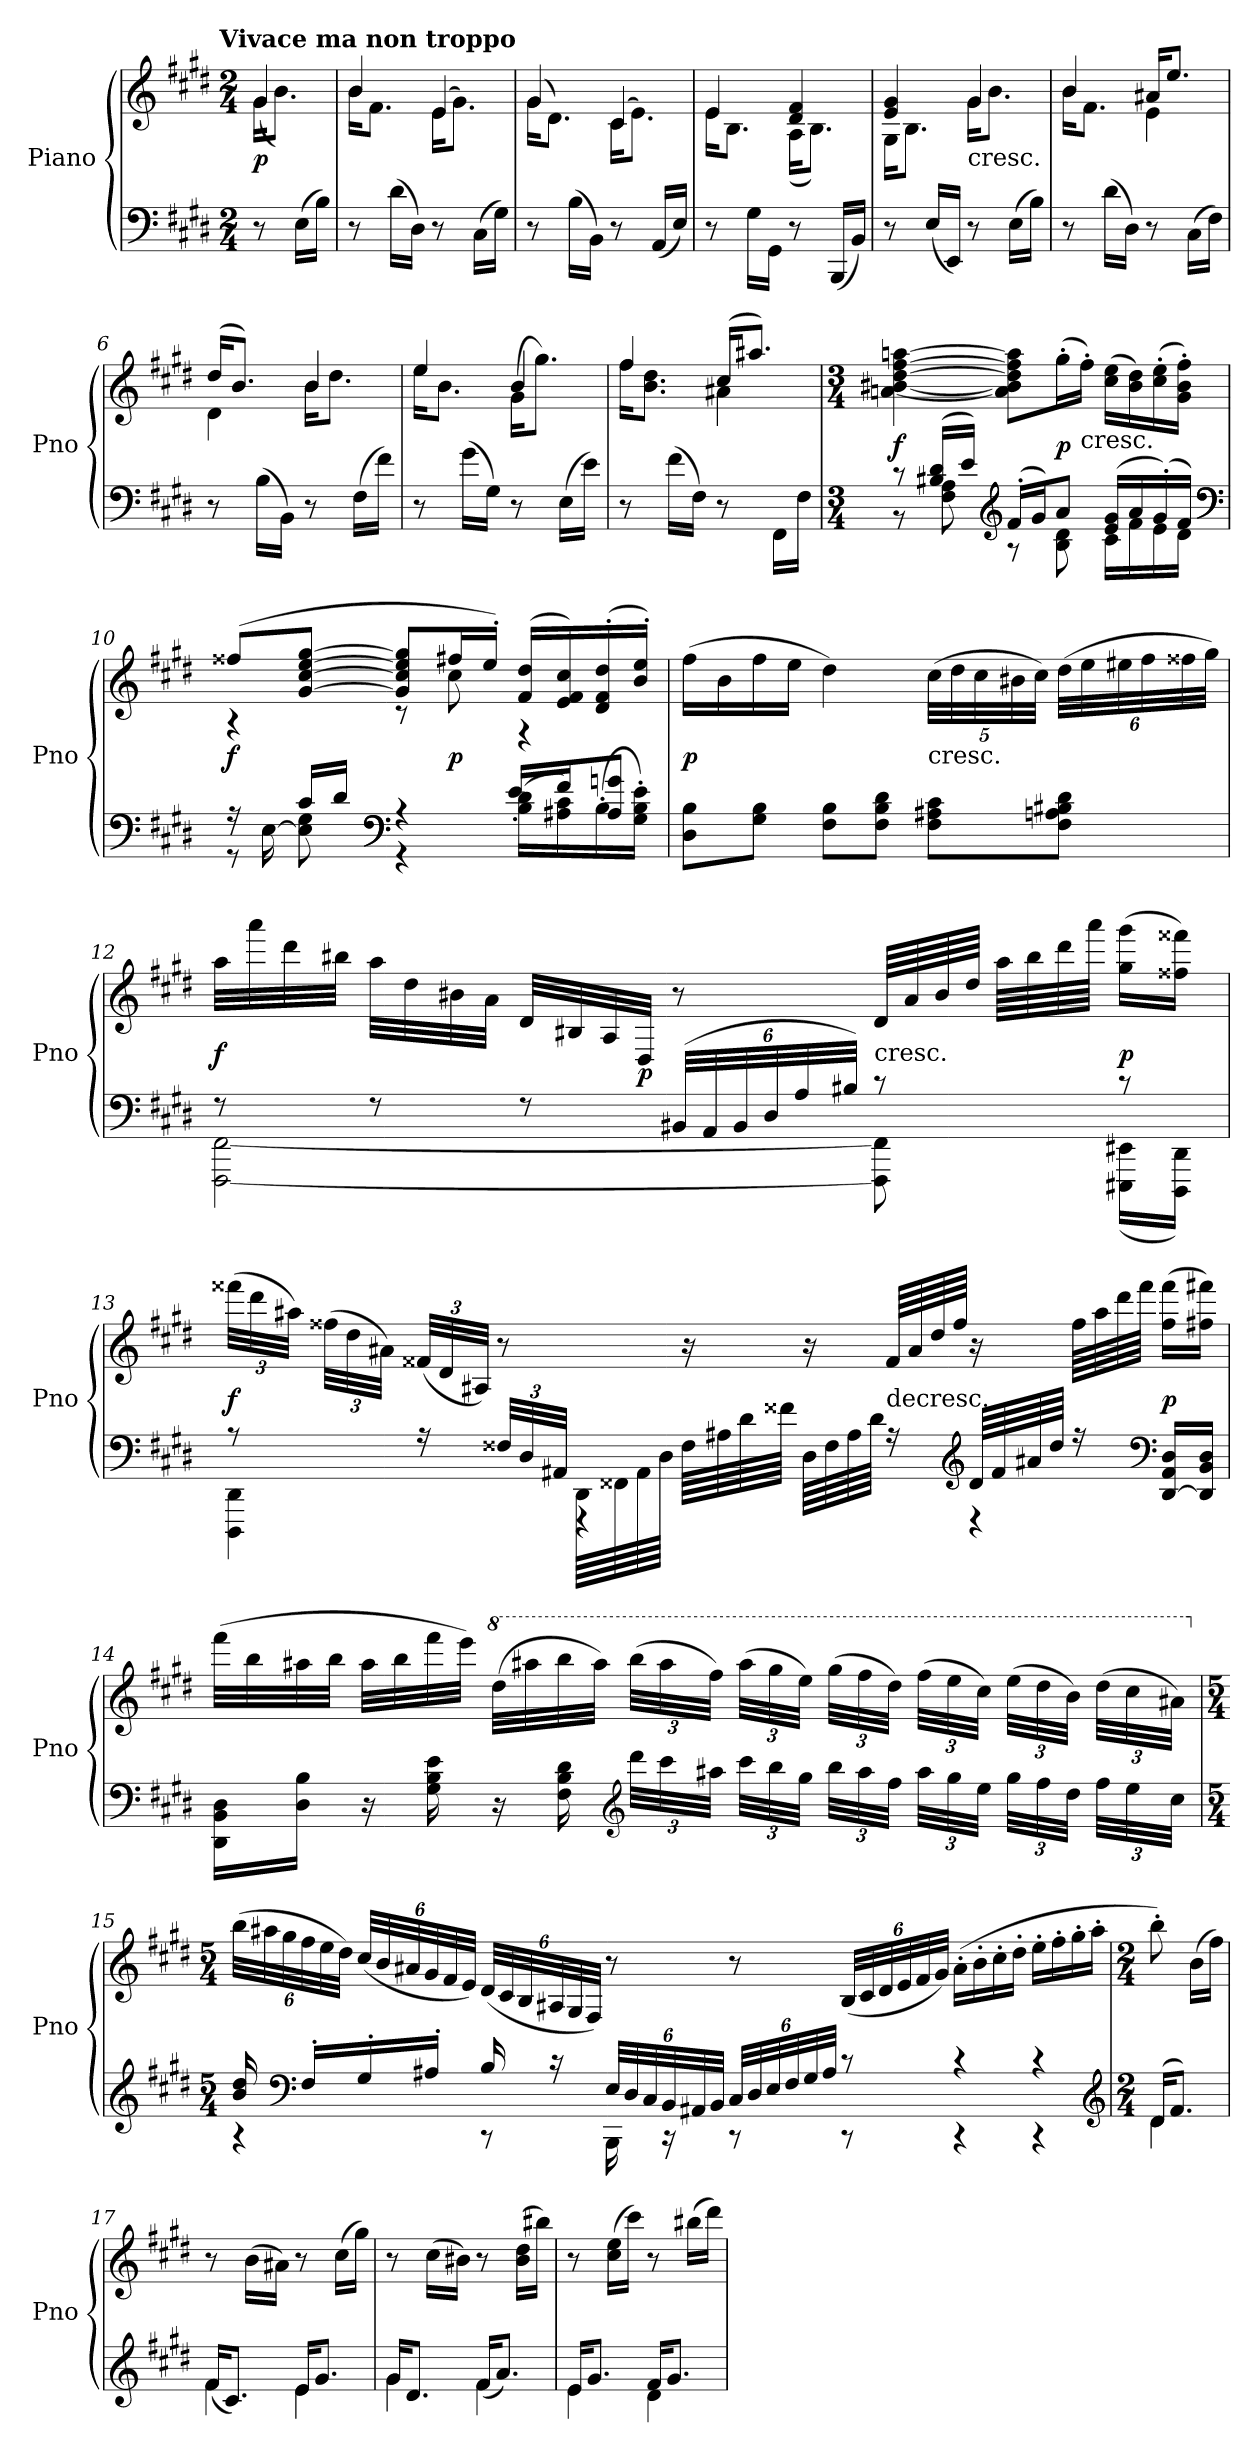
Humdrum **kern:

**kern	**kern	**dynam
*part1	*part1	*part1
*staff2	*staff1	*staff1/2
*I"Piano	*	*
*I'Pno	*	*
*clefF4	*clefG2	*
*k[f#c#g#d#]	*k[f#c#g#d#]	*
*E:	*E:	*
!!LO:TX:omd:t=Vivace ma non troppo
*M2/4	*M2/4	*
*MM152	*MM152	*
=	=	=
*	*^	*
8r	16g#\KL	(4g#/	p
.	8.b\J)	.	.
(16E\LL	.	.	.
16B\JJ)	.	.	.
=1	=1	=1	=1
8r	4b/	16b\KL	.
.	.	8.f#\J	.
(16d#\LL	.	.	.
16D#\JJ)	.	.	.
8r	(4e/	16e\KL	.
.	.	8.g#\J)	.
(16C#\LL	.	.	.
16G#\JJ)	.	.	.
=2	=2	=2	=2
8r	(4g#/	16g#\KL	.
.	.	8.d#\J)	.
(16B\LL	.	.	.
16BB\JJ)	.	.	.
8r	(4c#/	16c#\KL	.
.	.	8.e\J)	.
(16AA/LL	.	.	.
16E/JJ)	.	.	.
=3	=3	=3	=3
8r	4e/	16e\KL	.
.	.	8.B\J	.
16G#\LL	.	.	.
16GG#\JJ	.	.	.
8r	4d#/ 4f#/	(16A\KL	.
.	.	8.B\J)	.
(16BBB/LL	.	.	.
16BB/JJ)	.	.	.
=4	=4	=4	=4
8r	4e/ 4g#/	16G#\KL	.
.	.	8.B\J	.
(16E/LL	.	.	.
16EE/JJ)	.	.	.
!	!LO:TX:c:t=cresc.	!	!
8r	4g#/	16g#\KL	.
.	.	8.b\J	.
(16E\LL	.	.	.
16B\JJ)	.	.	.
=5	=5	=5	=5
8r	4b/	16b\KL	.
.	.	8.f#\J	.
(16d#\LL	.	.	.
16D#\JJ)	.	.	.
8r	16a#X/KL	4e\	.
.	8.ee/J	.	.
(16C#\LL	.	.	.
16F#\JJ)	.	.	.
=6	=6	=6	=6
8r	(16dd#/KL	4d#\	.
.	8.b/J)	.	.
(16B\LL	.	.	.
16BB\JJ)	.	.	.
8r	4b/	16b\KL	.
.	.	8.dd#\J	.
(16F#\LL	.	.	.
16f#\JJ)	.	.	.
=7	=7	=7	=7
8r	16ee\KL	4ee/	.
.	8.b\J	.	.
(16g#\LL	.	.	.
16G#\JJ)	.	.	.
8r	(16g#\KL	4b/	.
.	8.gg#\J)	.	.
(16E\LL	.	.	.
16e\JJ)	.	.	.
=8	=8	=8	=8
8r	4ff#/	16ff#\KL	.
.	.	8.b\ 8.dd#\J	.
(16f#\LL	.	.	.
16F#\JJ)	.	.	.
8r	(16cc#/KL	4a#X\	.
.	8.aa#X/J)	.	.
16FF#\LL	.	.	.
16F#\JJ	.	.	.
*	*v	*v	*
=9	=9	=9
*M3/4	*M3/4	*
*	*MM50	*
*^	*	*
8r	8r	[4an\ [4b#X\ [4dd#\ [4ff#\ [4aan\	f
(16B#X/ 16d#/LL	8F#\ 8A\	.	.
16e/JJ)	.	.	.
*clefG2	*	*	*
(16f#'/LL	8r	8a]\ 8b#]\ 8dd#]\ 8ff#]\ 8aa]\L	.
16g#/J)	.	.	.
8a/J	8B#\ 8d#\	(16gg#'\L	p
!	!	!LO:TX:c:t=cresc.	!
.	.	16ff#'\JJ)	.
(16e/ 16g#/LL	16c#\LL	(16cc#\ 16ee\LL	.
16a/	16f#\	16b#\ 16dd#\)	.
(16g#'/)	16e\	(16cc#'\ 16ee'\	.
16f#/JJ)	16d#\JJ	16g#'\ 16b#'\ 16ff#'\JJ)	.
*clefF4	*	*	*
=10	=10	=10	=10
*	*	*^	*
16r	8r	(8ff##X/L	4r	f
[16E\	.	.	.	.
8E]\ 8G#\	16c#/LL	[8g#/ [8cc#/ [8ee/ [8gg#/J	.	.
.	16d#/JJ	.	.	.
*clefF4	*	*	*	*
4r	4r	8g#]/ 8cc#]/ 8ee]/ 8gg#]/L	8r	.
.	.	16ff#X/L	8cc#\	p
.	.	16ee'/JJ)	.	.
(16B\ 16d#\LL	16e'/LL	(16f#/ 16dd#/LL	4r	.
16A#X\ 16c#\)	16f#/J	16e/ 16f#/ 16cc#/)	.	.
(16B'\	8A#/ 8gn/J	(16d#'/ 16f#'/ 16dd#'/	.	.
16G#'\ 16B'\ 16e'\JJ)	.	16b'/ 16ee'/JJ)	.	.
*v	*v	*	*	*
*	*v	*v	*
=11	=11	=11
8D#\ 8B\L	(16ff#\LL	p
.	16b\	.
8G#\ 8B\J	16ff#\	.
.	16ee\JJ	.
8F#\ 8B\L	4dd#\)	.
8F#\ 8B\ 8d#\J	.	.
!	!LO:TX:c:t=cresc.	!
8F#\ 8A#X\ 8c#\L	(40cc#\LLL	.
.	40dd#\	.
.	40cc#\	.
.	40b#X\	.
.	40cc#\JJJ)	.
8F#\ 8An\ 8B#X\ 8d#\J	(48dd#\LLL	.
.	48ee\	.
.	48ee#X\	.
.	48ff#\	.
.	48ff##X\	.
.	48gg#\JJJ)	.
=12	=12	=12
*^	*	*
8r	[2FFF#\ [2FF#\	32aa\LLL	f
.	.	32aaa\	.
.	.	32ddd#\	.
.	.	32bb#X\JJJ	.
8r	.	32aa\LLL	.
.	.	32dd#\	.
.	.	32b#X\	.
.	.	32a\JJJ	.
8r	.	32d#/LLL	.
.	.	32B#X/	.
.	.	32A/	.
.	.	32D#/JJJ	p
(48BB#X/LLL	.	8r	.
48AA/	.	.	.
48BB#/	.	.	.
48D#/	.	.	.
48A/	.	.	.
48B#X/JJJ)	.	.	.
!	!	!LO:TX:c:t=cresc.	!
8r	8FFF#]\ 8FF#]\	64d#/LLLL	.
.	.	64a/	.
.	.	64b#/	.
.	.	64dd#/JJJJ	.
.	.	64aa\LLLL	.
.	.	64bb#\	.
.	.	64ddd#\	.
.	.	64aaa\JJJJ	.
8r	(16EEE#X\ 16EE#X\LL	(16gg#\ 16ggg#\LL	p
.	16DDD#\ 16DD#\JJ)	16ff##X\ 16fff##X\JJ)	.
=13	=13	=13	=13
8r	4DDD#\ 4DD#\	(48fff##X\LLL	f
.	.	48ddd#\	.
.	.	48aa#X\JJJ)	.
.	.	(48ff##X\LLL	.
.	.	48dd#\	.
.	.	48a#X\JJJ)	.
16r	.	(48f##X/LLL	.
.	.	48d#/	.
.	.	48A#X/JJJ)	.
48F##X/LLL	.	8r	.
48D#/	.	.	.
48AA#X/JJJ	.	.	.
64DD#\LLLL	4r	.	.
64FF##X\	.	.	.
64AA#\	.	.	.
64D#\JJJJ	.	.	.
64F##\LLLL	.	16r	.
64A#X\	.	.	.
64d#\	.	.	.
64f##X\JJJJ	.	.	.
64D#\LLLL	.	16r	.
64F##\	.	.	.
64A#\	.	.	.
64d#\JJJJ	.	.	.
!	!	!LO:TX:c:t=decresc.	!
16r	.	64f##/LLLL	.
.	.	64a#/	.
.	.	64dd#/	.
.	.	64ff##/JJJJ	.
*clefG2	*	*	*
64d#/LLLL	4r	16r	.
64f##/	.	.	.
64a#X/	.	.	.
64dd#/JJJJ	.	.	.
16r	.	64ff##\LLLL	.
.	.	64aa#\	.
.	.	64ddd#\	.
.	.	64fff##\JJJJ	.
*clefF4	*	*	*
[16DD#/ 16AA#/ 16D#/LL	.	(16ff##\ 16fff##\LL	p
16DD#]/ 16BB/ 16D#/JJ	.	16ff#X\ 16fff#X\JJ)	.
*v	*v	*	*
=14	=14	=14
16DD#\ 16BB\ 16D#\LL	(32fff#\LLL	.
.	32bb\	.
16D#\ 16B\JJ	32aa#X\	.
.	32bb\JJJ	.
16r	32aa#\LLL	.
.	32bb\	.
16G#\ 16B\ 16e\	32fff#\	.
.	32eee\JJJ)	.
*	*8va	*
16r	(32ddd#\LLL	.
.	32aaa#X\	.
16F#\ 16B\ 16d#\	32bbb\	.
.	32aaa#\JJJ)	.
*clefG2	*	*
48ddd#\LLL	(48bbb\LLL	.
48ccc#\	48aaa#\	.
48aa#X\JJJ	48fff#\JJJ)	.
48ccc#\LLL	(48aaa#\LLL	.
48bb\	48ggg#\	.
48gg#\JJJ	48eee\JJJ)	.
48bb\LLL	(48ggg#\LLL	.
48aa#\	48fff#\	.
48ff#\JJJ	48ddd#\JJJ)	.
48aa#\LLL	(48fff#\LLL	.
48gg#\	48eee\	.
48ee\JJJ	48ccc#\JJJ)	.
48gg#\LLL	(48eee\LLL	.
48ff#\	48ddd#\	.
48dd#\JJJ	48bb\JJJ)	.
48ff#\LLL	(48ddd#\LLL	.
48ee\	48ccc#\	.
48cc#\JJJ	48aa#\JJJ)	.
=15	=15	=15
*M5/4	*M5/4	*
*^	*	*
*	*	*X8va	*
16b/ 16dd#/	4r	(48bb\LLL	.
.	.	48aa#X\	.
.	.	48gg#\	.
*clefF4	*	*	*
16F#'/LL	.	48ff#\	.
.	.	48ee\	.
.	.	48dd#\JJJ)	.
16G#'/	.	(48cc#/LLL	.
.	.	48b/	.
.	.	48a#X/	.
16A#X'/JJ	.	48g#/	.
.	.	48f#/	.
.	.	48e/JJJ)	.
16B/	8r	(48d#/LLL	.
.	.	48c#/	.
.	.	48B/	.
16r	.	48A#X/	.
.	.	48G#/	.
.	.	48F#/JJJ)	.
48E/LLL	16BBB\	8r	.
48D#/	.	.	.
48C#/	.	.	.
48BB/	16r	.	.
48AA#X/	.	.	.
48BB/JJJ	.	.	.
48C#/LLL	8r	8r	.
48D#/	.	.	.
48E/	.	.	.
48F#/	.	.	.
48G#/	.	.	.
48A#/JJJ	.	.	.
8r	8r	(48B/LLL	.
.	.	48c#/	.
.	.	48d#/	.
.	.	48e/	.
.	.	48f#/	.
.	.	48g#/JJJ)	.
4r	4r	(16a#'\LL	.
.	.	16b'\	.
.	.	16cc#'\	.
.	.	16dd#'\JJ	.
4r	4r	16ee'\LL	.
.	.	16ff#'\	.
.	.	16gg#'\	.
.	.	16aa#'\JJ	.
*clefG2	*	*	*
=16	=16	=16	=16
*M2/4	*	*M2/4	*
*	*	*MM152	*
(16d#/KL	4d#\	8bb'\)	.
8.f#/J)	.	.	.
.	.	(16b\LL	.
.	.	16ff#\JJ)	.
=17	=17	=17	=17
4f#\	(16f#/KL	8r	.
.	8.c#/J)	.	.
.	.	(16b\LL	.
.	.	16a#X\JJ)	.
4e\	16e/KL	8r	.
.	8.g#/J	.	.
.	.	(16cc#\LL	.
.	.	16gg#\JJ)	.
=18	=18	=18	=18
4g#\	16g#/KL	8r	.
.	8.d#/J	.	.
.	.	(16cc#\LL	.
.	.	16b#X\JJ)	.
4f#\	(16f#/KL	8r	.
.	8.a/J)	.	.
.	.	(16b#\ 16dd#\LL	.
.	.	16bb#X\JJ)	.
=19	=19	=19	=19
16e/KL	4e\	8r	.
8.g#/J	.	.	.
.	.	(16cc#\ 16ee\LL	.
.	.	16ccc#\JJ)	.
16f#/KL	4d#\	8r	.
8.g#/J	.	.	.
.	.	(16bb#X\LL	.
.	.	16ddd#\JJ)	.
*v	*v	*	*
=	=	=
*-	*-	*-
